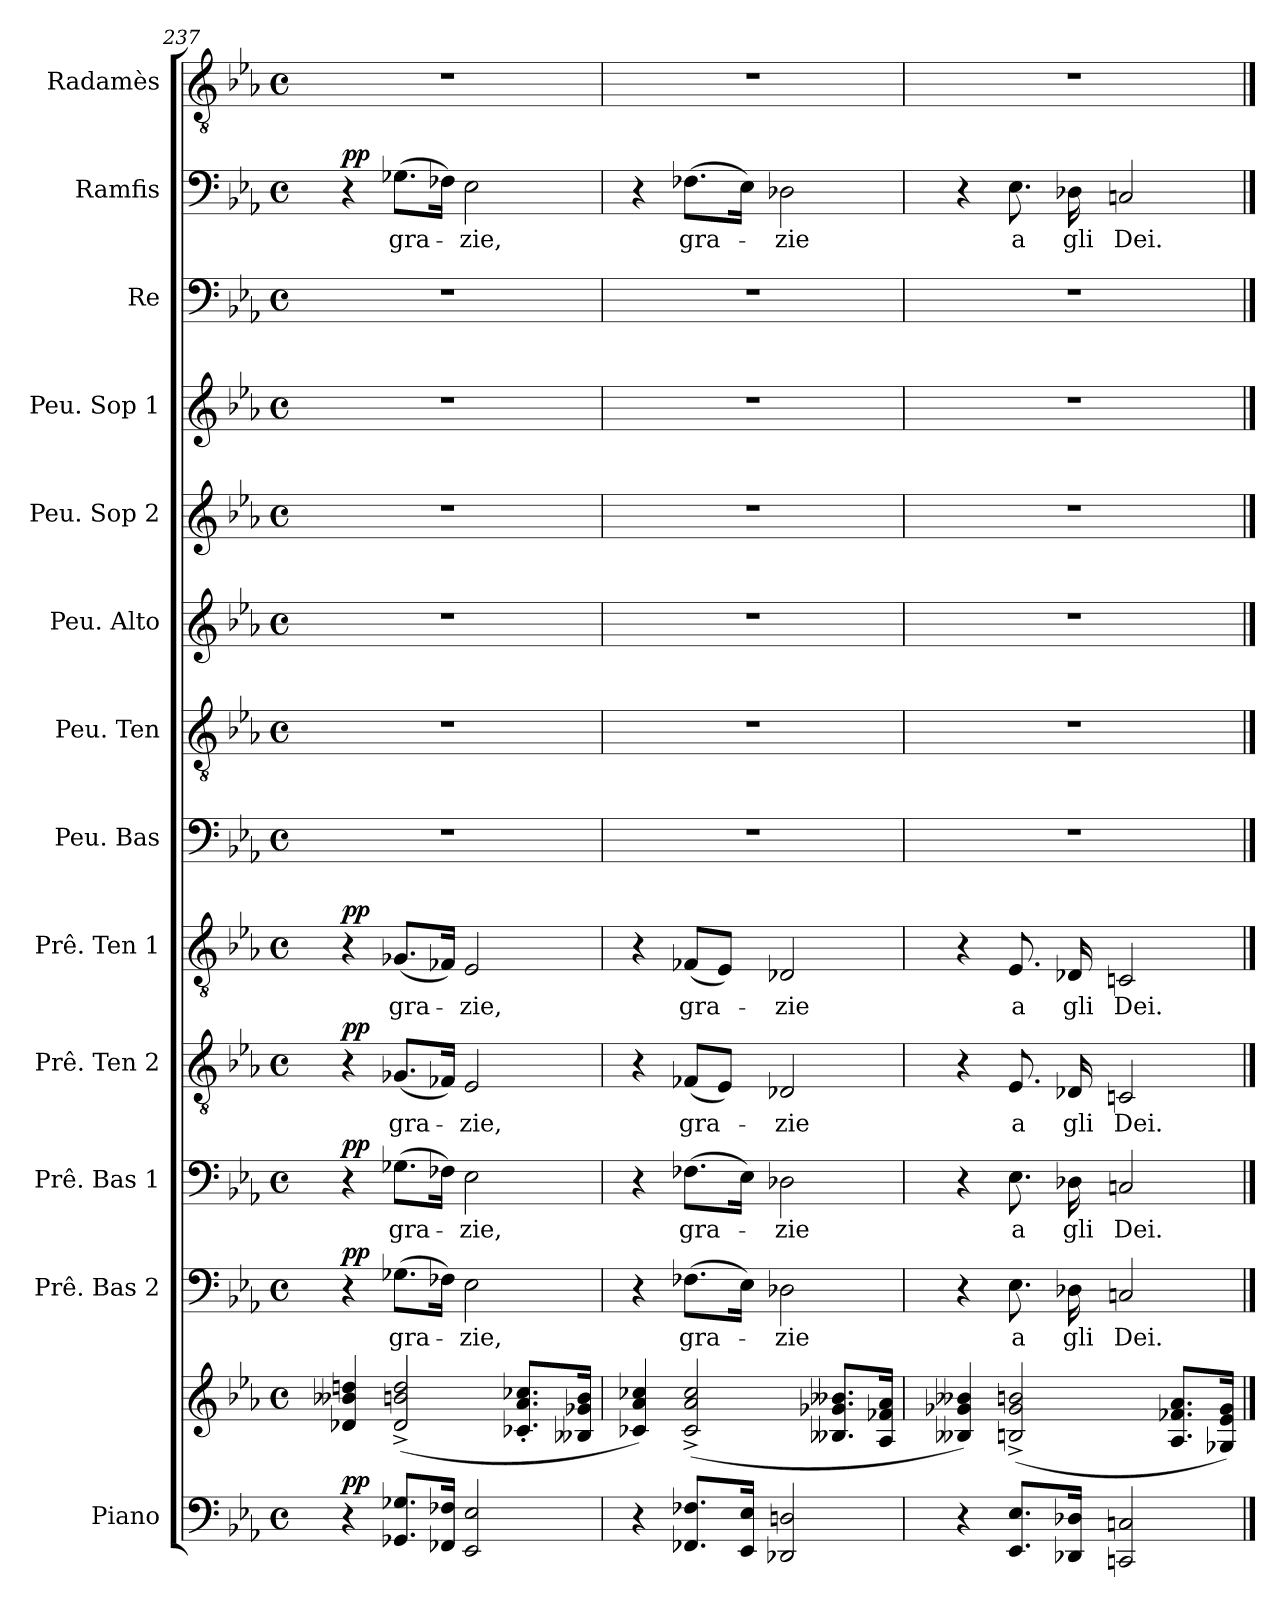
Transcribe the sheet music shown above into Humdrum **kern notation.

**kern	**kern	**dynam	**kern	**text	**dynam	**kern	**text	**dynam	**kern	**text	**dynam	**kern	**text	**dynam	**kern	**kern	**kern	**kern	**kern	**kern	**kern	**text	**dynam	**kern
*part13	*part13	*part13	*part12	*part12	*part12	*part11	*part11	*part11	*part10	*part10	*part10	*part9	*part9	*part9	*part8	*part7	*part6	*part5	*part4	*part3	*part2	*part2	*part2	*part1
*staff14	*staff13	*staff13/14	*staff12	*staff12	*staff12	*staff11	*staff11	*staff11	*staff10	*staff10	*staff10	*staff9	*staff9	*staff9	*staff8	*staff7	*staff6	*staff5	*staff4	*staff3	*staff2	*staff2	*staff2	*staff1
*I"Piano	*	*	*I"Prê. Bas 2	*	*	*I"Prê. Bas 1	*	*	*I"Prê. Ten 2	*	*	*I"Prê. Ten 1	*	*	*I"Peu. Bas	*I"Peu. Ten	*I"Peu. Alto	*I"Peu. Sop 2	*I"Peu. Sop 1	*I"Re	*I"Ramfis	*	*	*I"Radamès
*I'Pno	*	*	*I'Prê. B2	*	*	*I'Prê. B1	*	*	*I'Prê. T2	*	*	*I'Prê. T1	*	*	*I'Peu. Bas	*I'Peu. Ten	*I'Peu. Alto	*I'Peu. S2	*I'Peu. S1	*I'Re	*I'Ram.	*	*	*I'Rad.
!!LO:LB:g=z
*clefF4	*clefG2	*	*clefF4	*	*	*clefF4	*	*	*clefGv2	*	*	*clefGv2	*	*	*clefF4	*clefGv2	*clefG2	*clefG2	*clefG2	*clefF4	*clefF4	*	*	*clefGv2
*k[b-e-a-]	*k[b-e-a-]	*	*k[b-e-a-]	*	*	*k[b-e-a-]	*	*	*k[b-e-a-]	*	*	*k[b-e-a-]	*	*	*k[b-e-a-]	*k[b-e-a-]	*k[b-e-a-]	*k[b-e-a-]	*k[b-e-a-]	*k[b-e-a-]	*k[b-e-a-]	*	*	*k[b-e-a-]
*M4/4	*M4/4	*	*M4/4	*	*	*M4/4	*	*	*M4/4	*	*	*M4/4	*	*	*M4/4	*M4/4	*M4/4	*M4/4	*M4/4	*M4/4	*M4/4	*	*	*M4/4
*met(c)	*met(c)	*	*met(c)	*	*	*met(c)	*	*	*met(c)	*	*	*met(c)	*	*	*met(c)	*met(c)	*met(c)	*met(c)	*met(c)	*met(c)	*met(c)	*	*	*met(c)
=237	=237	=237	=237	=237	=237	=237	=237	=237	=237	=237	=237	=237	=237	=237	=237	=237	=237	=237	=237	=237	=237	=237	=237	=237
!	!	!LO:DY:a=2	!	!	!LO:DY:a	!	!	!LO:DY:a	!	!	!LO:DY:a	!	!	!LO:DY:a	!	!	!	!	!	!	!	!	!LO:DY:a	!
4r	4d-X/ 4b--X/ 4ddn/	pp	4r	.	pp	4r	.	pp	4r	.	pp	4r	.	pp	1r	1r	1r	1r	1r	1r	4r	.	pp	1r
!	!	!	!	!LO:LY:b:color=#AA0000	!	!	!LO:LY:b:color=#0055FF	!	!	!LO:LY:b:color=#0055FF	!	!	!LO:LY:b:color=#0055FF	!	!	!	!	!	!	!	!	!LO:LY:b:color=#0055FF	!	!
8.GG-X/ 8.G-X/L	(<2d-/^ 2bn/^ 2dd/^	.	(>8.G-X\L	gra-	.	(>8.G-X\L	gra-	.	(<8.G-X/L	gra-	.	(<8.G-X/L	gra-	.	.	.	.	.	.	.	(>8.G-X\L	gra-	.	.
16FF-X/ 16F-X/Jk	.	.	16F-X\Jk)	.	.	16F-X\Jk)	.	.	16F-X/Jk)	.	.	16F-X/Jk)	.	.	.	.	.	.	.	.	16F-X\Jk)	.	.	.
!	!	!	!	!LO:LY:b:color=#AA0000	!	!	!LO:LY:b:color=#0055FF	!	!	!LO:LY:b:color=#0055FF	!	!	!LO:LY:b:color=#0055FF	!	!	!	!	!	!	!	!	!LO:LY:b:color=#0055FF	!	!
2EE-/ 2E-/	.	.	2E-\	-zie,	.	2E-\	-zie,	.	2E-/	-zie,	.	2E-/	-zie,	.	.	.	.	.	.	.	2E-\	-zie,	.	.
.	8.c-X/' 8.a-/' 8.cc-X/'L	.	.	.	.	.	.	.	.	.	.	.	.	.	.	.	.	.	.	.	.	.	.	.
.	16B--X/ 16g-X/ 16b/Jk	.	.	.	.	.	.	.	.	.	.	.	.	.	.	.	.	.	.	.	.	.	.	.
=238	=238	=238	=238	=238	=238	=238	=238	=238	=238	=238	=238	=238	=238	=238	=238	=238	=238	=238	=238	=238	=238	=238	=238	=238
4r	4c-X/ 4a-/ 4cc-X/)	.	4r	.	.	4r	.	.	4r	.	.	4r	.	.	1r	1r	1r	1r	1r	1r	4r	.	.	1r
!	!	!	!	!LO:LY:b:color=#AA0000	!	!	!LO:LY:b:color=#0055FF	!	!	!LO:LY:b:color=#0055FF	!	!	!LO:LY:b:color=#0055FF	!	!	!	!	!	!	!	!	!LO:LY:b:color=#0055FF	!	!
8.FF-X/ 8.F-X/L	(<2c-/^ 2a-/^ 2cc-/^	.	(>8.F-X\L	gra-	.	(>8.F-X\L	gra-	.	(<8F-X/L	gra-	.	(<8F-X/L	gra-	.	.	.	.	.	.	.	(>8.F-X\L	gra-	.	.
.	.	.	.	.	.	.	.	.	8E-/J)	.	.	8E-/J)	.	.	.	.	.	.	.	.	.	.	.	.
16EE-/ 16E-/Jk	.	.	16E-\Jk)	.	.	16E-\Jk)	.	.	.	.	.	.	.	.	.	.	.	.	.	.	16E-\Jk)	.	.	.
!	!	!	!	!LO:LY:b:color=#AA0000	!	!	!LO:LY:b:color=#0055FF	!	!	!LO:LY:b:color=#0055FF	!	!	!LO:LY:b:color=#0055FF	!	!	!	!	!	!	!	!	!LO:LY:b:color=#0055FF	!	!
2DD-X/ 2Dn/	.	.	2D-X\	-zie	.	2D-X\	-zie	.	2D-X/	-zie	.	2D-X/	-zie	.	.	.	.	.	.	.	2D-X\	-zie	.	.
.	8.B--X/ 8.g-X/ 8.b--X/L	.	.	.	.	.	.	.	.	.	.	.	.	.	.	.	.	.	.	.	.	.	.	.
.	16A-/ 16f-X/ 16a-/Jk	.	.	.	.	.	.	.	.	.	.	.	.	.	.	.	.	.	.	.	.	.	.	.
=239	=239	=239	=239	=239	=239	=239	=239	=239	=239	=239	=239	=239	=239	=239	=239	=239	=239	=239	=239	=239	=239	=239	=239	=239
4r	4B--X/ 4g-X/ 4b--X/)	.	4r	.	.	4r	.	.	4r	.	.	4r	.	.	1r	1r	1r	1r	1r	1r	4r	.	.	1r
!	!	!	!	!LO:LY:b:color=#AA0000	!	!	!LO:LY:b:color=#0055FF	!	!	!LO:LY:b:color=#0055FF	!	!	!LO:LY:b:color=#0055FF	!	!	!	!	!	!	!	!	!LO:LY:b:color=#0055FF	!	!
8.EE-/ 8.E-/L	(<2Bn/^ 2g-/^ 2bn/^	.	8.E-\	a	.	8.E-\	a	.	8.E-/	a	.	8.E-/	a	.	.	.	.	.	.	.	8.E-\	a	.	.
!	!	!	!	!LO:LY:b:color=#AA0000	!	!	!LO:LY:b:color=#0055FF	!	!	!LO:LY:b:color=#0055FF	!	!	!LO:LY:b:color=#0055FF	!	!	!	!	!	!	!	!	!LO:LY:b:color=#0055FF	!	!
16DD-X/ 16D-X/Jk	.	.	16D-X\	gli	.	16D-X\	gli	.	16D-X/	gli	.	16D-X/	gli	.	.	.	.	.	.	.	16D-X\	gli	.	.
!	!	!	!	!LO:LY:b:color=#AA0000	!	!	!LO:LY:b:color=#0055FF	!	!	!LO:LY:b:color=#0055FF	!	!	!LO:LY:b:color=#0055FF	!	!	!	!	!	!	!	!	!LO:LY:b:color=#0055FF	!	!
2CCn/ 2Cn/	.	.	2Cn/	Dei.	.	2Cn/	Dei.	.	2Cn/	Dei.	.	2Cn/	Dei.	.	.	.	.	.	.	.	2Cn/	Dei.	.	.
.	8.A-/ 8.f-X/ 8.a-/L	.	.	.	.	.	.	.	.	.	.	.	.	.	.	.	.	.	.	.	.	.	.	.
.	16G-X/ 16e-/ 16g-/Jk)	.	.	.	.	.	.	.	.	.	.	.	.	.	.	.	.	.	.	.	.	.	.	.
==	==	==	==	==	==	==	==	==	==	==	==	==	==	==	==	==	==	==	==	==	==	==	==	==
*-	*-	*-	*-	*-	*-	*-	*-	*-	*-	*-	*-	*-	*-	*-	*-	*-	*-	*-	*-	*-	*-	*-	*-	*-
